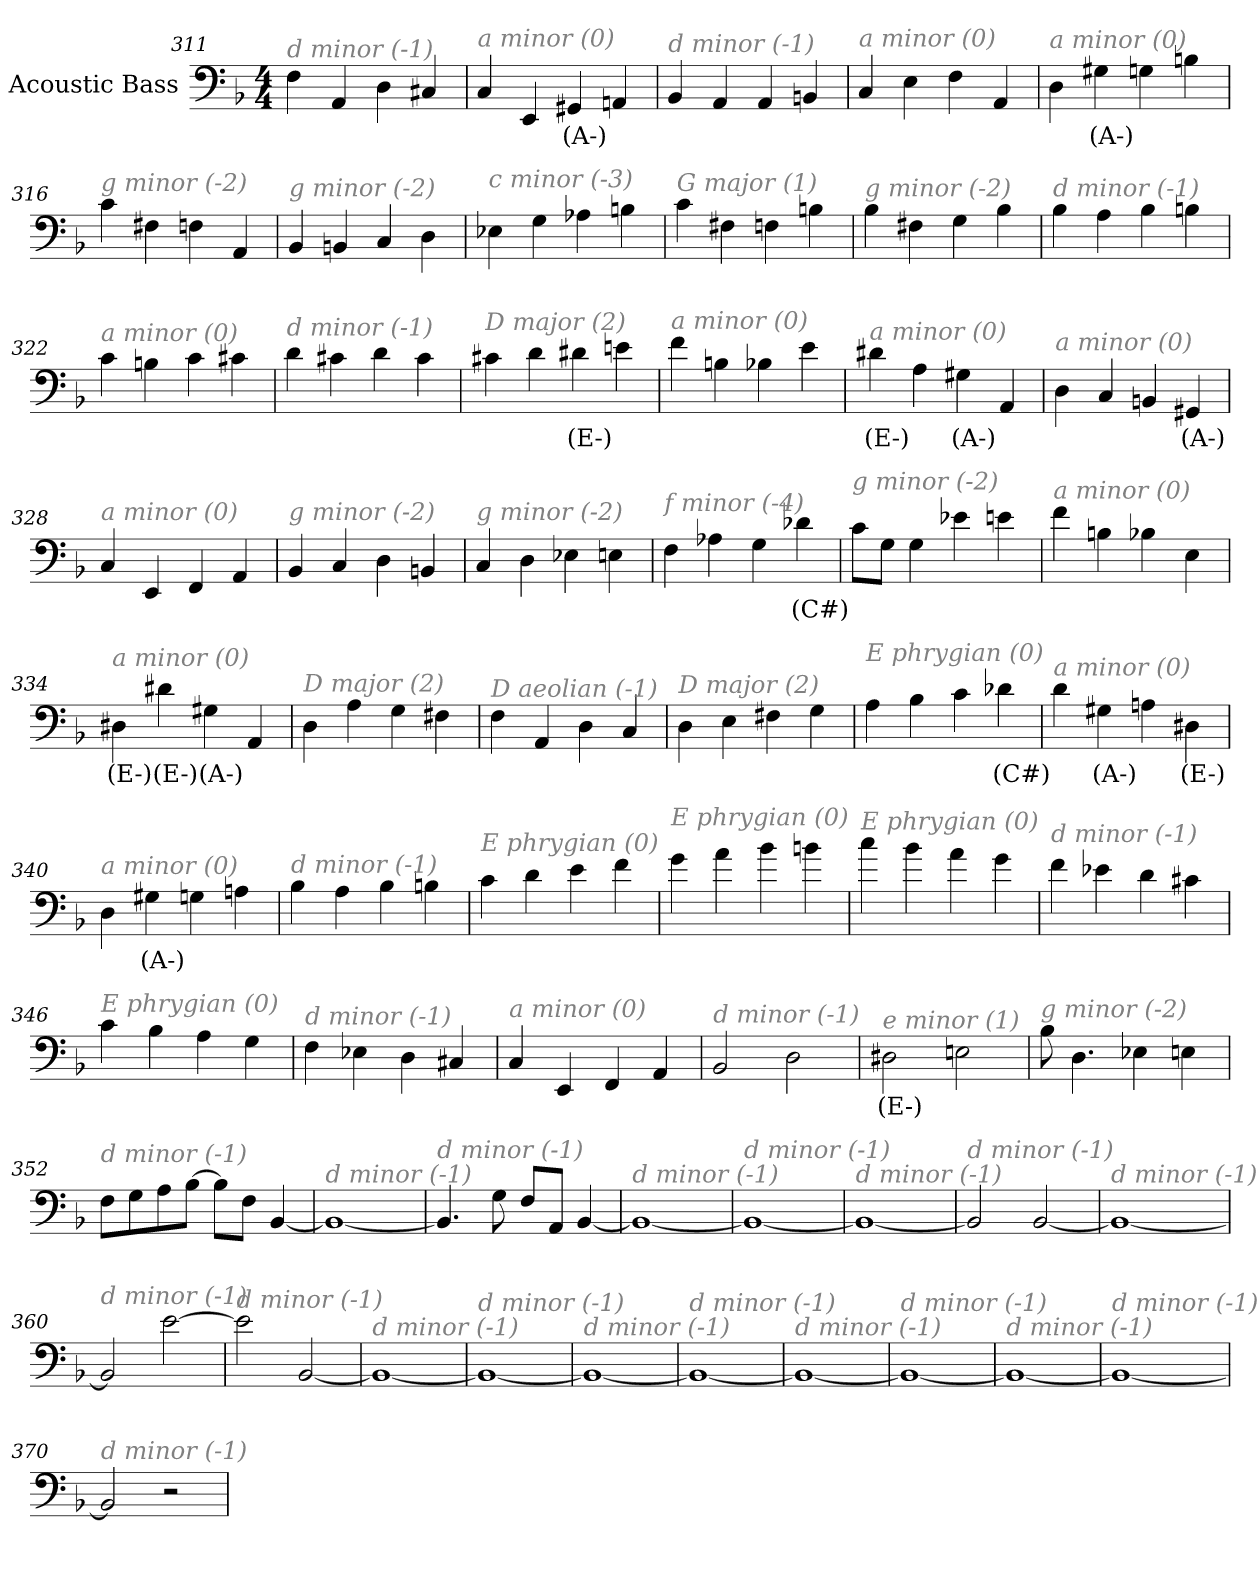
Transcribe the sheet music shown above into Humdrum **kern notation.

**kern	**text
*part1	*part1
*staff1	*staff1
*I"Acoustic Bass	*
*clefF4	*
*ITrd7c12	*
*k[b-]	*
*F:	*
*M4/4	*
=311	=311
!LO:TX:i:color=#808080:t=d minor (-1)	!
4FF	.
4AAA	.
4DD	.
4CC#X	.
=312	=312
!LO:TX:i:color=#808080:t=a minor (0)	!
4CC	.
4EEE	.
4GGG#Xi	(A-)
4AAAn	.
=313	=313
!LO:TX:i:color=#808080:t=d minor (-1)	!
4BBB-	.
4AAA	.
4AAA	.
4BBBn	.
=314	=314
!LO:TX:i:color=#808080:t=a minor (0)	!
4CC	.
4EE	.
4FF	.
4AAA	.
=315	=315
!LO:TX:i:color=#808080:t=a minor (0)	!
4DD	.
4GG#Xi	(A-)
4GG	.
4BBn	.
=316	=316
!LO:TX:i:color=#808080:t=g minor (-2)	!
4C	.
4FF#X	.
4FFn	.
4AAA	.
=317	=317
!LO:TX:i:color=#808080:t=g minor (-2)	!
4BBB-	.
4BBBn	.
4CC	.
4DD	.
=318	=318
!LO:TX:i:color=#808080:t=c minor (-3)	!
4EE-X	.
4GG	.
4AA-X	.
4BBn	.
=319	=319
!LO:TX:i:color=#808080:t=G major (1)	!
4C	.
4FF#X	.
4FFn	.
4BBn	.
=320	=320
!LO:TX:i:color=#808080:t=g minor (-2)	!
4BB-	.
4FF#X	.
4GG	.
4BB-	.
=321	=321
!LO:TX:i:color=#808080:t=d minor (-1)	!
4BB-	.
4AA	.
4BB-	.
4BBn	.
=322	=322
!LO:TX:i:color=#808080:t=a minor (0)	!
4C	.
4BBn	.
4C	.
4C#X	.
=323	=323
!LO:TX:i:color=#808080:t=d minor (-1)	!
4D	.
4C#X	.
4D	.
4C#	.
=324	=324
!LO:TX:i:color=#808080:t=D major (2)	!
4C#X	.
4D	.
4D#Xi	(E-)
4En	.
=325	=325
!LO:TX:i:color=#808080:t=a minor (0)	!
4F	.
4BBn	.
4BB-X	.
4E	.
=326	=326
!LO:TX:i:color=#808080:t=a minor (0)	!
4D#Xi	(E-)
4AA	.
4GG#Xi	(A-)
4AAA	.
=327	=327
!LO:TX:i:color=#808080:t=a minor (0)	!
4DD	.
4CC	.
4BBBn	.
4GGG#Xi	(A-)
=328	=328
!LO:TX:i:color=#808080:t=a minor (0)	!
4CC	.
4EEE	.
4FFF	.
4AAA	.
=329	=329
!LO:TX:i:color=#808080:t=g minor (-2)	!
4BBB-	.
4CC	.
4DD	.
4BBBn	.
=330	=330
!LO:TX:i:color=#808080:t=g minor (-2)	!
4CC	.
4DD	.
4EE-X	.
4EEn	.
=331	=331
!LO:TX:i:color=#808080:t=f minor (-4)	!
4FF	.
4AA-X	.
4GG	.
4D-Xi	(C#)
=332	=332
!LO:TX:i:color=#808080:t=g minor (-2)	!
8CL	.
8GGJ	.
4GG	.
4E-X	.
4En	.
=333	=333
!LO:TX:i:color=#808080:t=a minor (0)	!
4F	.
4BBn	.
4BB-X	.
4EE	.
=334	=334
!LO:TX:i:color=#808080:t=a minor (0)	!
4DD#Xi	(E-)
4D#Xi	(E-)
4GG#Xi	(A-)
4AAA	.
=335	=335
!LO:TX:i:color=#808080:t=D major (2)	!
4DD	.
4AA	.
4GG	.
4FF#X	.
=336	=336
!LO:TX:i:color=#808080:t=D aeolian (-1)	!
4FF	.
4AAA	.
4DD	.
4CC	.
=337	=337
!LO:TX:i:color=#808080:t=D major (2)	!
4DD	.
4EE	.
4FF#X	.
4GG	.
=338	=338
!LO:TX:i:color=#808080:t=E phrygian (0)	!
4AA	.
4BB-	.
4C	.
4D-Xi	(C#)
=339	=339
!LO:TX:i:color=#808080:t=a minor (0)	!
4D	.
4GG#Xi	(A-)
4AAn	.
4DD#Xi	(E-)
=340	=340
!LO:TX:i:color=#808080:t=a minor (0)	!
4DD	.
4GG#Xi	(A-)
4GG	.
4AAn	.
=341	=341
!LO:TX:i:color=#808080:t=d minor (-1)	!
4BB-	.
4AA	.
4BB-	.
4BBn	.
=342	=342
!LO:TX:i:color=#808080:t=E phrygian (0)	!
4C	.
4D	.
4E	.
4F	.
=343	=343
!LO:TX:i:color=#808080:t=E phrygian (0)	!
4G	.
4A	.
4B-	.
4Bn	.
=344	=344
!LO:TX:i:color=#808080:t=E phrygian (0)	!
4c	.
4B-	.
4A	.
4G	.
=345	=345
!LO:TX:i:color=#808080:t=d minor (-1)	!
4F	.
4E-X	.
4D	.
4C#X	.
=346	=346
!LO:TX:i:color=#808080:t=E phrygian (0)	!
4C	.
4BB-	.
4AA	.
4GG	.
=347	=347
!LO:TX:i:color=#808080:t=d minor (-1)	!
4FF	.
4EE-X	.
4DD	.
4CC#X	.
=348	=348
!LO:TX:i:color=#808080:t=a minor (0)	!
4CC	.
4EEE	.
4FFF	.
4AAA	.
=349	=349
!LO:TX:i:color=#808080:t=d minor (-1)	!
2BBB-	.
2DD	.
=350	=350
!LO:TX:i:color=#808080:t=e minor (1)	!
2DD#Xi	(E-)
2EEn	.
=351	=351
!LO:TX:i:color=#808080:t=g minor (-2)	!
8BB-	.
4.DD	.
4EE-X	.
4EEn	.
=352	=352
!LO:TX:i:color=#808080:t=d minor (-1)	!
8FFL	.
8GG	.
8AA	.
[8BB-J	.
8BB-L]	.
8FFJ	.
[4BBB-	.
=353	=353
!LO:TX:i:color=#808080:t=d minor (-1)	!
1BBB-_	.
=354	=354
!LO:TX:i:color=#808080:t=d minor (-1)	!
4.BBB-]	.
8GG	.
8FFL	.
8AAAJ	.
[4BBB-	.
=355	=355
!LO:TX:i:color=#808080:t=d minor (-1)	!
1BBB-_	.
=356	=356
!LO:TX:i:color=#808080:t=d minor (-1)	!
1BBB-_	.
=357	=357
!LO:TX:i:color=#808080:t=d minor (-1)	!
1BBB-_	.
=358	=358
!LO:TX:i:color=#808080:t=d minor (-1)	!
2BBB-]	.
[2BBB-	.
=359	=359
!LO:TX:i:color=#808080:t=d minor (-1)	!
1BBB-_	.
=360	=360
!LO:TX:i:color=#808080:t=d minor (-1)	!
2BBB-]	.
[2E	.
=361	=361
!LO:TX:i:color=#808080:t=d minor (-1)	!
2E]	.
[2BBB-	.
=362	=362
!LO:TX:i:color=#808080:t=d minor (-1)	!
1BBB-_	.
=363	=363
!LO:TX:i:color=#808080:t=d minor (-1)	!
1BBB-_	.
=364	=364
!LO:TX:i:color=#808080:t=d minor (-1)	!
1BBB-_	.
=365	=365
!LO:TX:i:color=#808080:t=d minor (-1)	!
1BBB-_	.
=366	=366
!LO:TX:i:color=#808080:t=d minor (-1)	!
1BBB-_	.
=367	=367
!LO:TX:i:color=#808080:t=d minor (-1)	!
1BBB-_	.
=368	=368
!LO:TX:i:color=#808080:t=d minor (-1)	!
1BBB-_	.
=369	=369
!LO:TX:i:color=#808080:t=d minor (-1)	!
1BBB-_	.
=370	=370
!LO:TX:i:color=#808080:t=d minor (-1)	!
2BBB-]	.
2r	.
=	=
*-	*-
